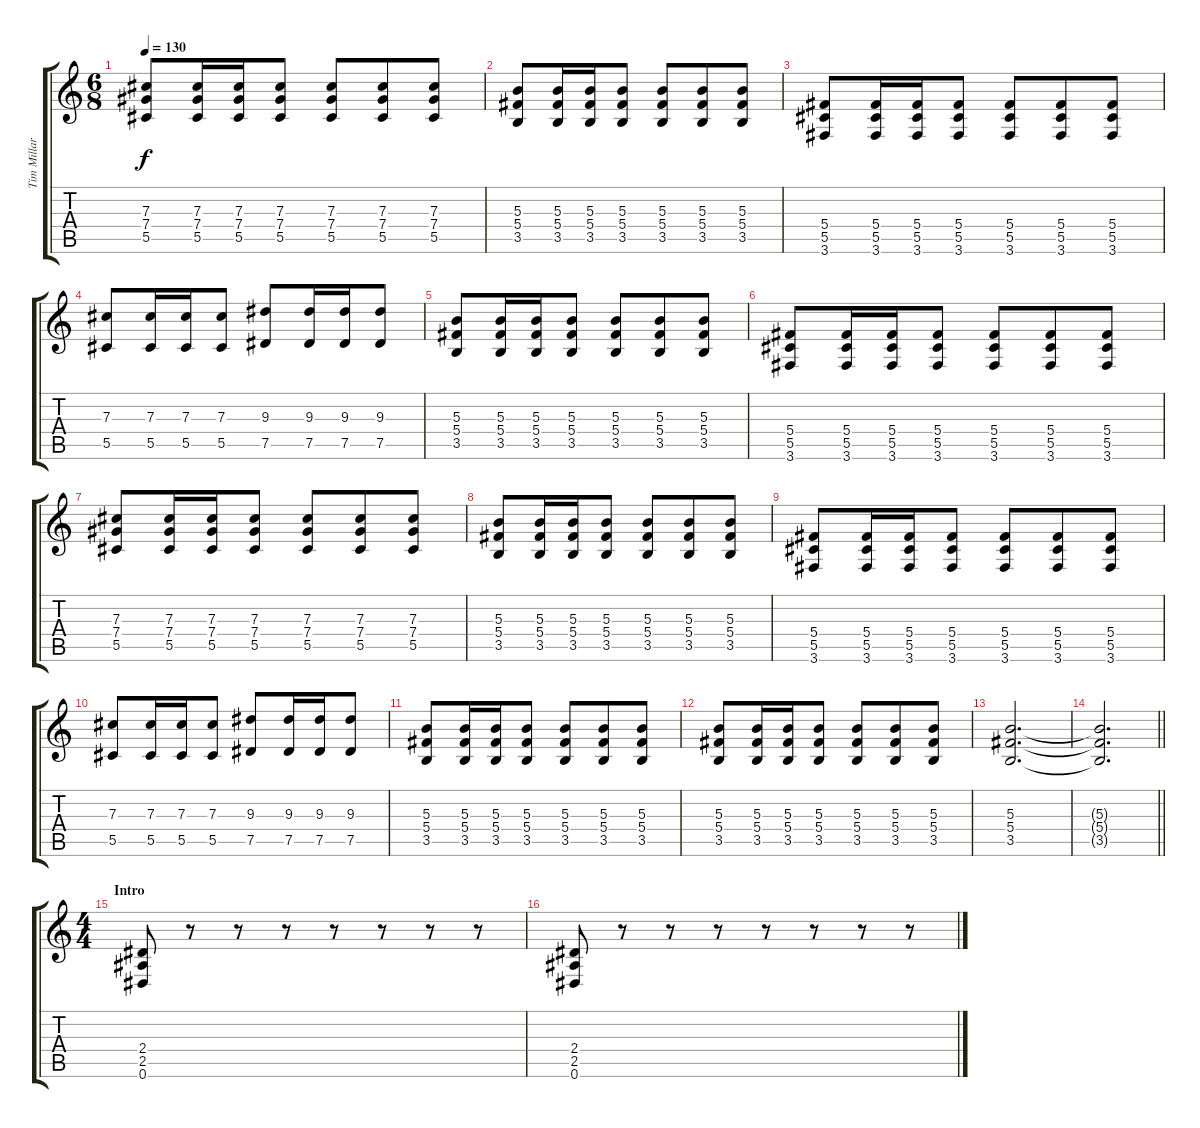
\track ("Tim Millar" "Tim Millar") {instrument distortionguitar}
\staff {score tabs}
\tuning (Eb4 Bb3 Gb3 Db3 Ab2 Eb2) {hide}
\ts (6 8)
\tempo 130
\clef g2
\ks c
(7.3 7.4 5.5).8{dy f} (7.3 7.4 5.5).16 (7.3 7.4 5.5).16 (7.3 7.4 5.5).8 (7.3 7.4 5.5).8 (7.3 7.4 5.5).8 (7.3 7.4 5.5).8 |
(5.3 5.4 3.5).8 (5.3 5.4 3.5).16 (5.3 5.4 3.5).16 (5.3 5.4 3.5).8 (5.3 5.4 3.5).8 (5.3 5.4 3.5).8 (5.3 5.4 3.5).8 |
(5.4 5.5 3.6).8 (5.4 5.5 3.6).16 (5.4 5.5 3.6).16 (5.4 5.5 3.6).8 (5.4 5.5 3.6).8 (5.4 5.5 3.6).8 (5.4 5.5 3.6).8 |
(7.3 5.5).8 (7.3 5.5).16 (7.3 5.5).16 (7.3 5.5).8 (9.3 7.5).8 (9.3 7.5).16 (9.3 7.5).16 (9.3 7.5).8 |
(5.3 5.4 3.5).8 (5.3 5.4 3.5).16 (5.3 5.4 3.5).16 (5.3 5.4 3.5).8 (5.3 5.4 3.5).8 (5.3 5.4 3.5).8 (5.3 5.4 3.5).8 |
(5.4 5.5 3.6).8 (5.4 5.5 3.6).16 (5.4 5.5 3.6).16 (5.4 5.5 3.6).8 (5.4 5.5 3.6).8 (5.4 5.5 3.6).8 (5.4 5.5 3.6).8 |
(7.3 7.4 5.5).8 (7.3 7.4 5.5).16 (7.3 7.4 5.5).16 (7.3 7.4 5.5).8 (7.3 7.4 5.5).8 (7.3 7.4 5.5).8 (7.3 7.4 5.5).8 |
(5.3 5.4 3.5).8 (5.3 5.4 3.5).16 (5.3 5.4 3.5).16 (5.3 5.4 3.5).8 (5.3 5.4 3.5).8 (5.3 5.4 3.5).8 (5.3 5.4 3.5).8 |
(5.4 5.5 3.6).8 (5.4 5.5 3.6).16 (5.4 5.5 3.6).16 (5.4 5.5 3.6).8 (5.4 5.5 3.6).8 (5.4 5.5 3.6).8 (5.4 5.5 3.6).8 |
(7.3 5.5).8 (7.3 5.5).16 (7.3 5.5).16 (7.3 5.5).8 (9.3 7.5).8 (9.3 7.5).16 (9.3 7.5).16 (9.3 7.5).8 |
(5.3 5.4 3.5).8 (5.3 5.4 3.5).16 (5.3 5.4 3.5).16 (5.3 5.4 3.5).8 (5.3 5.4 3.5).8 (5.3 5.4 3.5).8 (5.3 5.4 3.5).8 |
(5.3 5.4 3.5).8 (5.3 5.4 3.5).16 (5.3 5.4 3.5).16 (5.3 5.4 3.5).8 (5.3 5.4 3.5).8 (5.3 5.4 3.5).8 (5.3 5.4 3.5).8 |
(5.3 5.4 3.5).2{d} |
\barLineRight lightlight
(5.3{t} 5.4{t} 3.5{t}).2{d} |
\ts (4 4)
\section ("" "Intro")
(2.4 2.5 0.6).8 r.8 r.8 r.8 r.8 r.8 r.8 r.8 |
(2.4 2.5 0.6).8 r.8 r.8 r.8 r.8 r.8 r.8 r.8
